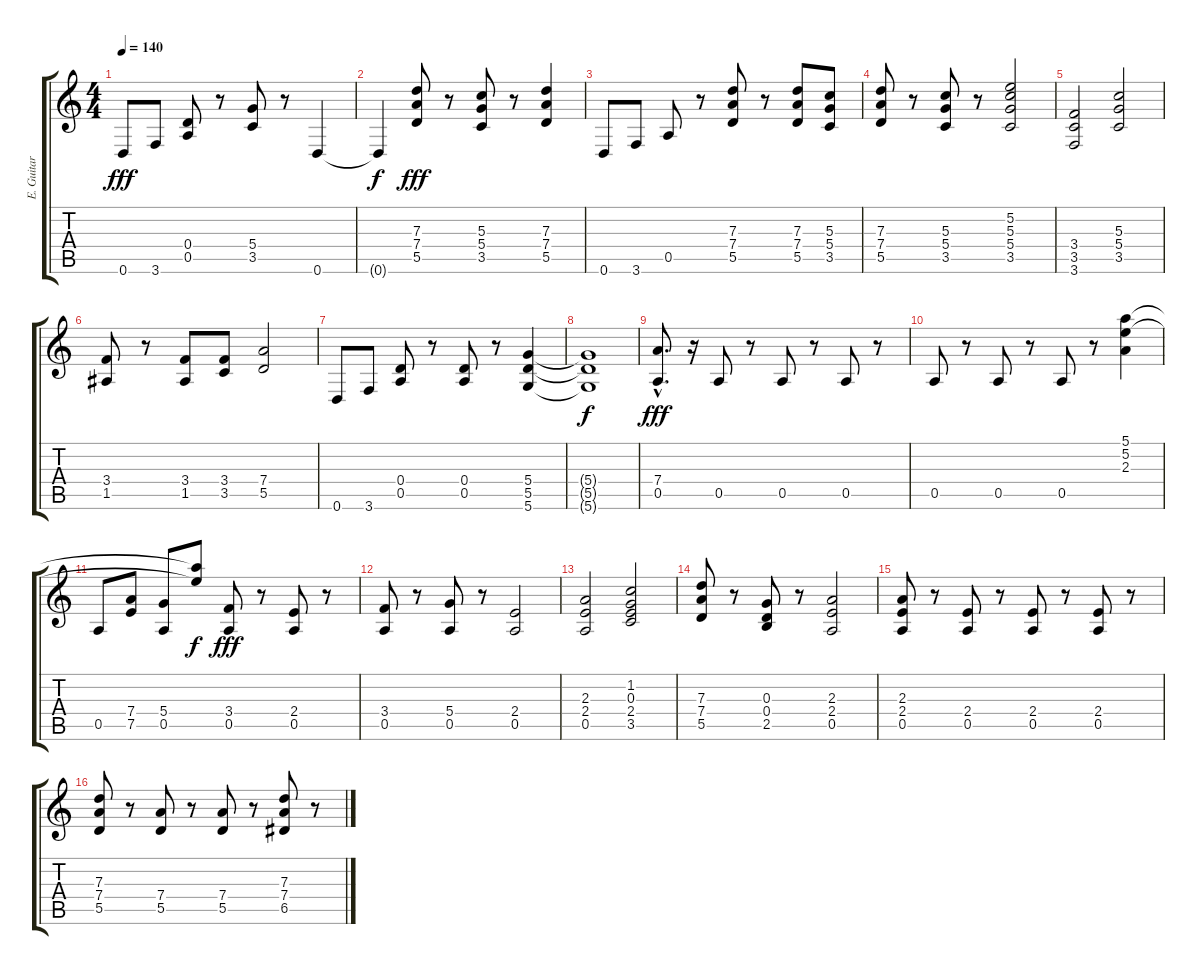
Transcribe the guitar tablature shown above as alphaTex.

\track ("E. Guitar 2" "E. Guitar ") {instrument distortionguitar}
\staff {score tabs}
\tuning (E4 B3 G3 D3 A2 D2) {hide}
\ts (4 4)
\tempo 140
\clef g2
\ks c
0.6.8{dy fff} 3.6.8 (0.4 0.5).8 r.8 (5.4 3.5).8 r.8 0.6.4 |
0.6{t}.4{dy f} (7.3 7.4 5.5).8{dy fff} r.8 (5.3 5.4 3.5).8 r.8 (7.3 7.4 5.5).4 |
0.6.8 3.6.8 0.5.8 r.8 (7.3 7.4 5.5).8 r.8 (7.3 7.4 5.5).8 (5.3 5.4 3.5).8 |
(7.3 7.4 5.5).8 r.8 (5.3 5.4 3.5).8 r.8 (5.2 5.3 5.4 3.5).2 |
(3.4 3.5 3.6).2 (5.3 5.4 3.5).2 |
(3.4 1.5).8 r.8 (3.4 1.5).8 (3.4 3.5).8 (7.4 5.5).2 |
0.6.8 3.6.8 (0.4 0.5).8 r.8 (0.4 0.5).8 r.8 (5.4 5.5 5.6).4 |
(5.4{t} 5.5{t} 5.6{t}).1{dy f} |
(7.4{hac} 0.5{hac}).8{d dy fff} r.16 0.5.8 r.8 0.5.8 r.8 0.5.8 r.8 |
0.5.8 r.8 0.5.8 r.8 0.5.8 r.8 (5.1 5.2 2.3).4 |
0.5.8 (7.4 7.5).8 (5.4 0.5).8 (5.1{t} 5.2{t}).8{dy f} (3.4 0.5).8{dy fff} r.8 (2.4 0.5).8 r.8 |
(3.4 0.5).8 r.8 (5.4 0.5).8 r.8 (2.4 0.5).2 |
(2.3 2.4 0.5).2 (1.2 0.3 2.4 3.5).2 |
(7.3 7.4 5.5).8 r.8 (0.3 0.4 2.5).8 r.8 (2.3 2.4 0.5).2 |
(2.3 2.4 0.5).8 r.8 (2.4 0.5).8 r.8 (2.4 0.5).8 r.8 (2.4 0.5).8 r.8 |
(7.3 7.4 5.5).8 r.8 (7.4 5.5).8 r.8 (7.4 5.5).8 r.8 (7.3 7.4 6.5).8 r.8
